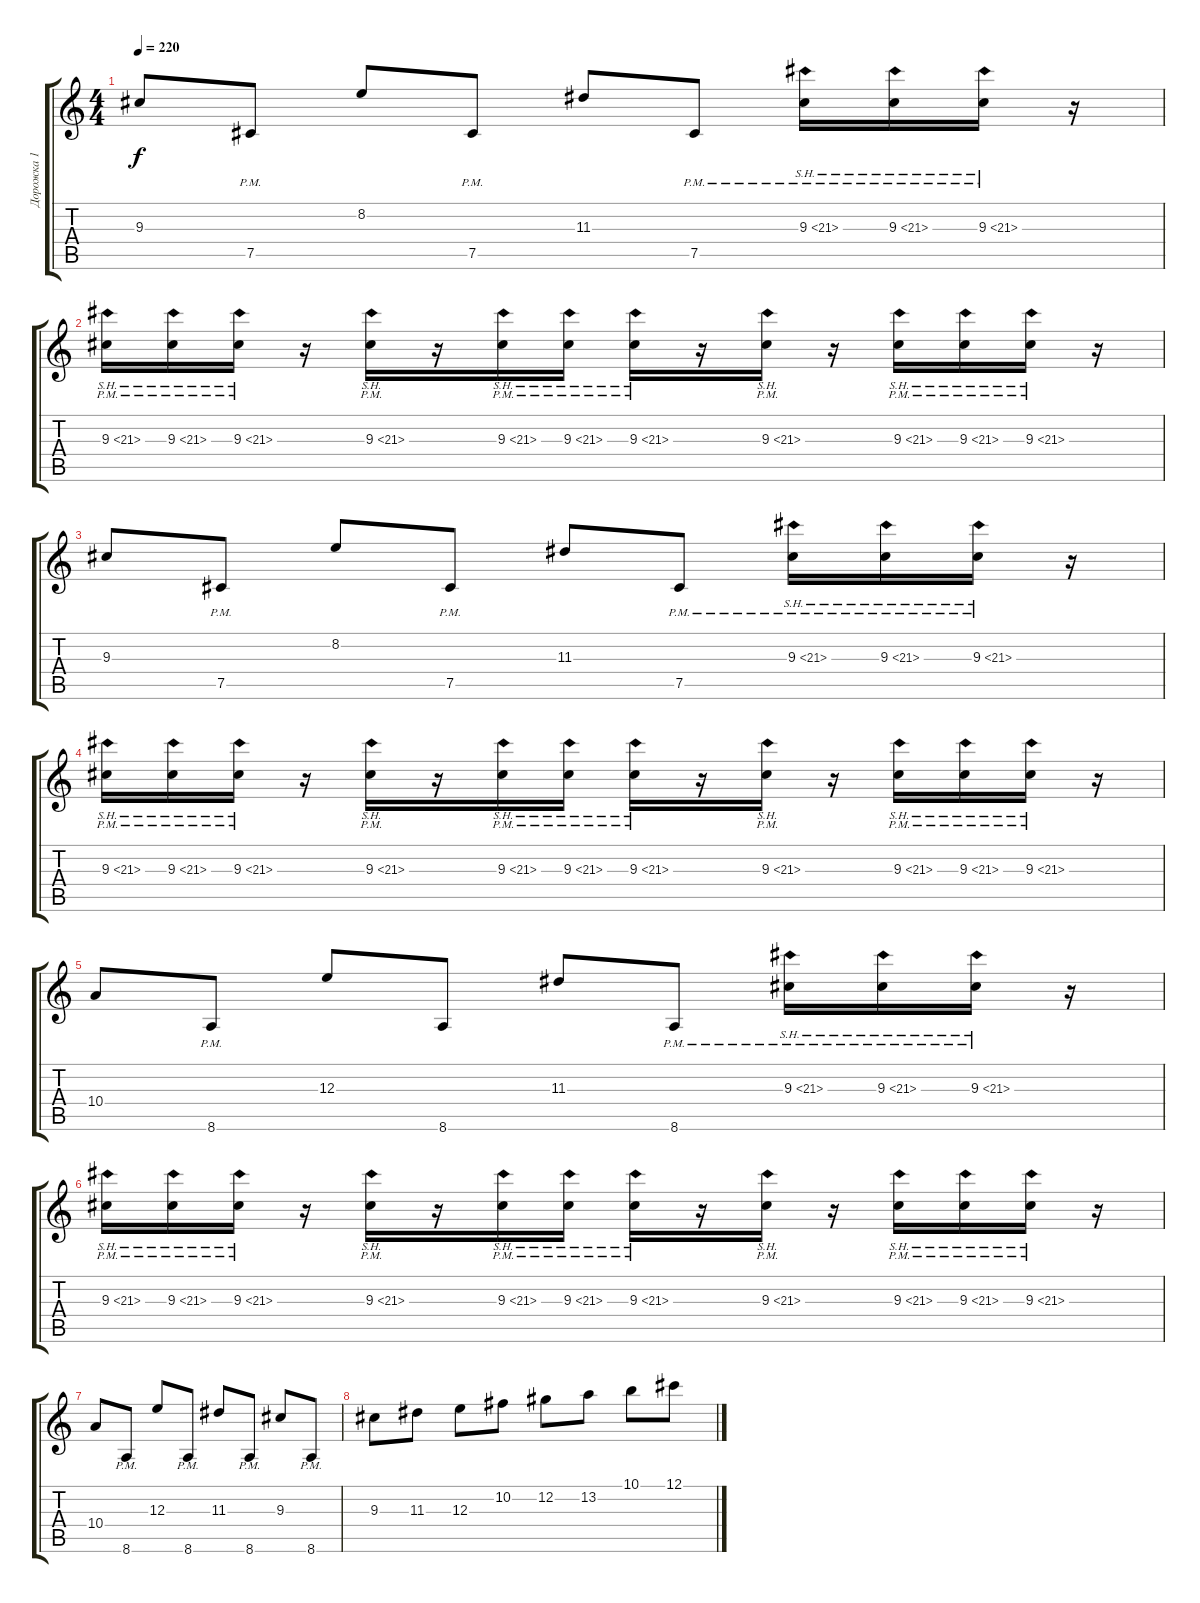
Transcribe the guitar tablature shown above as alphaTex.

\track ("Дорожка 1" "Дорожка 1") {instrument overdrivenguitar}
\staff {score tabs}
\tuning (Db4 Ab3 E3 B2 Gb2 Db2) {hide}
\ts (4 4)
\tempo 220
\clef g2
\ks c
9.3.8{dy f} 7.5{pm}.8 8.2.8 7.5{pm}.8 11.3.8 7.5{pm}.8 9.3{sh 12 pm}.16 9.3{sh 12 pm}.16 9.3{sh 12 pm}.16 r.16 |
9.3{sh 12 pm}.16 9.3{sh 12 pm}.16 9.3{sh 12 pm}.16 r.16 9.3{sh 12 pm}.16 r.16 9.3{sh 12 pm}.16 9.3{sh 12 pm}.16 9.3{sh 12 pm}.16 r.16 9.3{sh 12 pm}.16 r.16 9.3{sh 12 pm}.16 9.3{sh 12 pm}.16 9.3{sh 12 pm}.16 r.16 |
9.3.8 7.5{pm}.8 8.2.8 7.5{pm}.8 11.3.8 7.5{pm}.8 9.3{sh 12 pm}.16 9.3{sh 12 pm}.16 9.3{sh 12 pm}.16 r.16 |
9.3{sh 12 pm}.16 9.3{sh 12 pm}.16 9.3{sh 12 pm}.16 r.16 9.3{sh 12 pm}.16 r.16 9.3{sh 12 pm}.16 9.3{sh 12 pm}.16 9.3{sh 12 pm}.16 r.16 9.3{sh 12 pm}.16 r.16 9.3{sh 12 pm}.16 9.3{sh 12 pm}.16 9.3{sh 12 pm}.16 r.16 |
10.4.8 8.6{pm}.8 12.3.8 8.6.8 11.3.8 8.6{pm}.8 9.3{sh 12 pm}.16 9.3{sh 12 pm}.16 9.3{sh 12 pm}.16 r.16 |
9.3{sh 12 pm}.16 9.3{sh 12 pm}.16 9.3{sh 12 pm}.16 r.16 9.3{sh 12 pm}.16 r.16 9.3{sh 12 pm}.16 9.3{sh 12 pm}.16 9.3{sh 12 pm}.16 r.16 9.3{sh 12 pm}.16 r.16 9.3{sh 12 pm}.16 9.3{sh 12 pm}.16 9.3{sh 12 pm}.16 r.16 |
10.4.8 8.6{pm}.8 12.3.8 8.6{pm}.8 11.3.8 8.6{pm}.8 9.3.8 8.6{pm}.8 |
9.3.8 11.3.8 12.3.8 10.2.8 12.2.8 13.2.8 10.1.8 12.1.8
